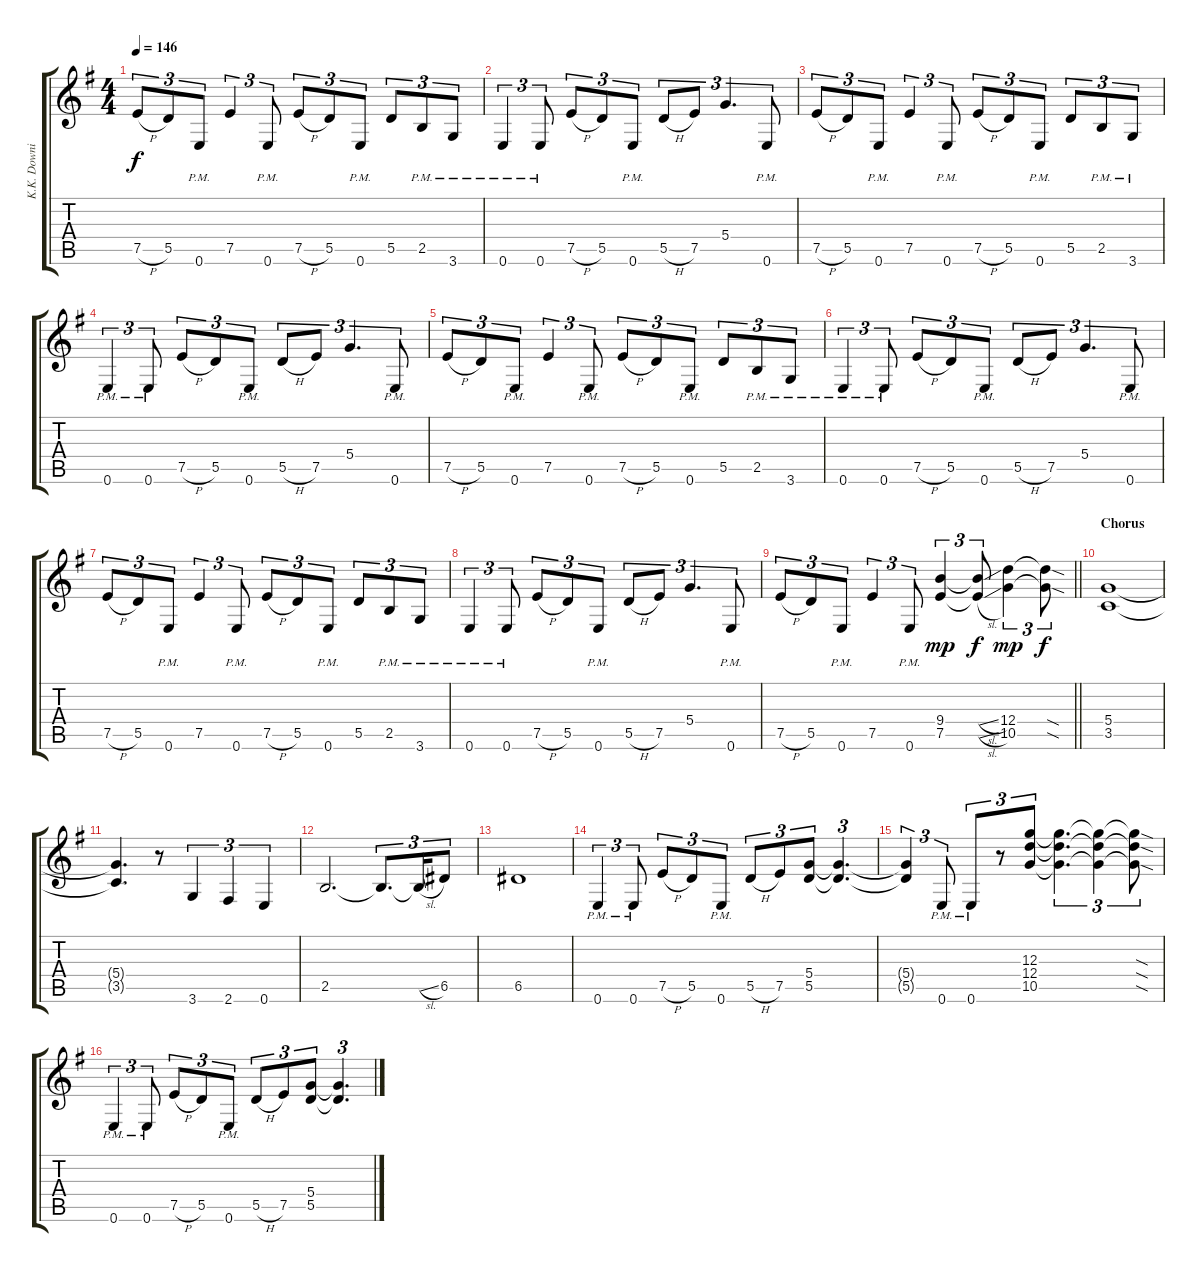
\track ("K.K. Downing" "K.K. Downi") {instrument distortionguitar}
\staff {score tabs}
\tuning (E4 B3 G3 D3 A2 E2) {hide}
\ts (4 4)
\tempo 146
\clef g2
\ks eminor
7.5{h}.8{tu (3 2) dy f} 5.5.8{tu (3 2)} 0.6{pm}.8{tu (3 2)} 7.5.4{tu (3 2)} 0.6{pm}.8{tu (3 2)} 7.5{h}.8{tu (3 2)} 5.5.8{tu (3 2)} 0.6{pm}.8{tu (3 2)} 5.5.8{tu (3 2)} 2.5{pm}.8{tu (3 2)} 3.6{pm}.8{tu (3 2)} |
0.6{pm}.4{tu (3 2)} 0.6{pm}.8{tu (3 2)} 7.5{h}.8{tu (3 2)} 5.5.8{tu (3 2)} 0.6{pm}.8{tu (3 2)} 5.5{h}.8{tu (3 2)} 7.5.8{tu (3 2)} 5.4.4{d tu (3 2)} 0.6{pm}.8{tu (3 2)} |
7.5{h}.8{tu (3 2)} 5.5.8{tu (3 2)} 0.6{pm}.8{tu (3 2)} 7.5.4{tu (3 2)} 0.6{pm}.8{tu (3 2)} 7.5{h}.8{tu (3 2)} 5.5.8{tu (3 2)} 0.6{pm}.8{tu (3 2)} 5.5.8{tu (3 2)} 2.5{pm}.8{tu (3 2)} 3.6{pm}.8{tu (3 2)} |
0.6{pm}.4{tu (3 2)} 0.6{pm}.8{tu (3 2)} 7.5{h}.8{tu (3 2)} 5.5.8{tu (3 2)} 0.6{pm}.8{tu (3 2)} 5.5{h}.8{tu (3 2)} 7.5.8{tu (3 2)} 5.4.4{d tu (3 2)} 0.6{pm}.8{tu (3 2)} |
7.5{h}.8{tu (3 2)} 5.5.8{tu (3 2)} 0.6{pm}.8{tu (3 2)} 7.5.4{tu (3 2)} 0.6{pm}.8{tu (3 2)} 7.5{h}.8{tu (3 2)} 5.5.8{tu (3 2)} 0.6{pm}.8{tu (3 2)} 5.5.8{tu (3 2)} 2.5{pm}.8{tu (3 2)} 3.6{pm}.8{tu (3 2)} |
0.6{pm}.4{tu (3 2)} 0.6{pm}.8{tu (3 2)} 7.5{h}.8{tu (3 2)} 5.5.8{tu (3 2)} 0.6{pm}.8{tu (3 2)} 5.5{h}.8{tu (3 2)} 7.5.8{tu (3 2)} 5.4.4{d tu (3 2)} 0.6{pm}.8{tu (3 2)} |
7.5{h}.8{tu (3 2)} 5.5.8{tu (3 2)} 0.6{pm}.8{tu (3 2)} 7.5.4{tu (3 2)} 0.6{pm}.8{tu (3 2)} 7.5{h}.8{tu (3 2)} 5.5.8{tu (3 2)} 0.6{pm}.8{tu (3 2)} 5.5.8{tu (3 2)} 2.5{pm}.8{tu (3 2)} 3.6{pm}.8{tu (3 2)} |
0.6{pm}.4{tu (3 2)} 0.6{pm}.8{tu (3 2)} 7.5{h}.8{tu (3 2)} 5.5.8{tu (3 2)} 0.6{pm}.8{tu (3 2)} 5.5{h}.8{tu (3 2)} 7.5.8{tu (3 2)} 5.4.4{d tu (3 2)} 0.6{pm}.8{tu (3 2)} |
\barLineRight lightlight
7.5{h}.8{tu (3 2)} 5.5.8{tu (3 2)} 0.6{pm}.8{tu (3 2)} 7.5.4{tu (3 2)} 0.6{pm}.8{tu (3 2)} (9.4 7.5).4{tu (3 2) dy mp} (9.4{sl t} 7.5{sl t}).8{tu (3 2) dy f} (12.4 10.5).4{tu (3 2) dy mp} (12.4{sod t} 10.5{sod t}).8{tu (3 2) dy f} |
\section ("" "Chorus")
(5.4 3.5).1 |
(5.4{t} 3.5{t}).4{d} r.8 3.6.4{tu (3 2)} 2.6.4{tu (3 2)} 0.6.4{tu (3 2)} |
2.5.2{d} 2.5{t}.8{d tu (3 2)} 2.5{sl t}.16{tu (3 2)} 6.5.8{tu (3 2)} |
6.5.1 |
0.6{pm}.4{tu (3 2)} 0.6{pm}.8{tu (3 2)} 7.5{h}.8{tu (3 2)} 5.5.8{tu (3 2)} 0.6{pm}.8{tu (3 2)} 5.5{h}.8{tu (3 2)} 7.5.8{tu (3 2)} (5.4 5.5).8{tu (3 2)} (5.4{t} 5.5{t}).4{d tu (3 2)} |
(5.4{t} 5.5{t}).4{tu (3 2)} 0.6{pm}.8{tu (3 2)} 0.6{pm}.8{tu (3 2)} r.8{tu (3 2)} (12.3 12.4 10.5).8{tu (3 2)} (12.3{t} 12.4{t} 10.5{t}).4{d tu (3 2)} (12.3{t} 12.4{t} 10.5{t}).4{tu (3 2)} (12.3{sod t} 12.4{sod t} 10.5{sod t}).8{tu (3 2)} |
0.6{pm}.4{tu (3 2)} 0.6{pm}.8{tu (3 2)} 7.5{h}.8{tu (3 2)} 5.5.8{tu (3 2)} 0.6{pm}.8{tu (3 2)} 5.5{h}.8{tu (3 2)} 7.5.8{tu (3 2)} (5.4 5.5).8{tu (3 2)} (5.4{t} 5.5{t}).4{d tu (3 2)}
